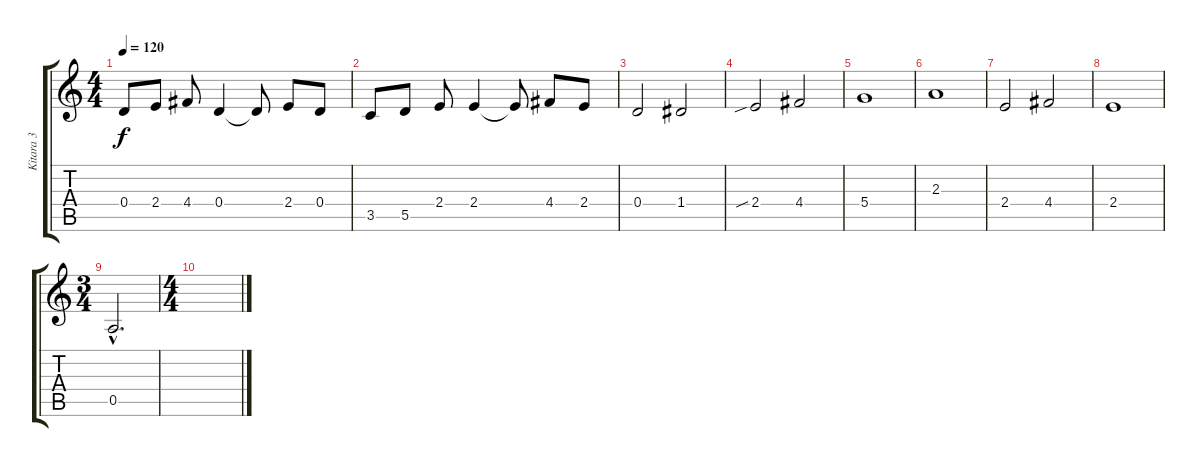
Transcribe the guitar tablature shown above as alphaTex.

\track ("Kitara 3" "Kitara 3") {instrument acousticguitarsteel}
\staff {score tabs}
\tuning (E4 B3 G3 D3 A2 E2) {hide}
\ts (4 4)
\tempo 120
\clef g2
\ks c
0.4.8{dy f} 2.4.8 4.4.8 0.4.4 0.4{t}.8 2.4.8 0.4.8 |
3.5.8 5.5.8 2.4.8 2.4.4 2.4{t}.8 4.4.8 2.4.8 |
0.4.2 1.4.2 |
2.4{sib}.2 4.4.2 |
5.4.1 |
2.3.1 |
2.4.2 4.4.2 |
2.4.1 |
\ts (3 4)
0.5{hac}.2{d} |
\ts (4 4)
